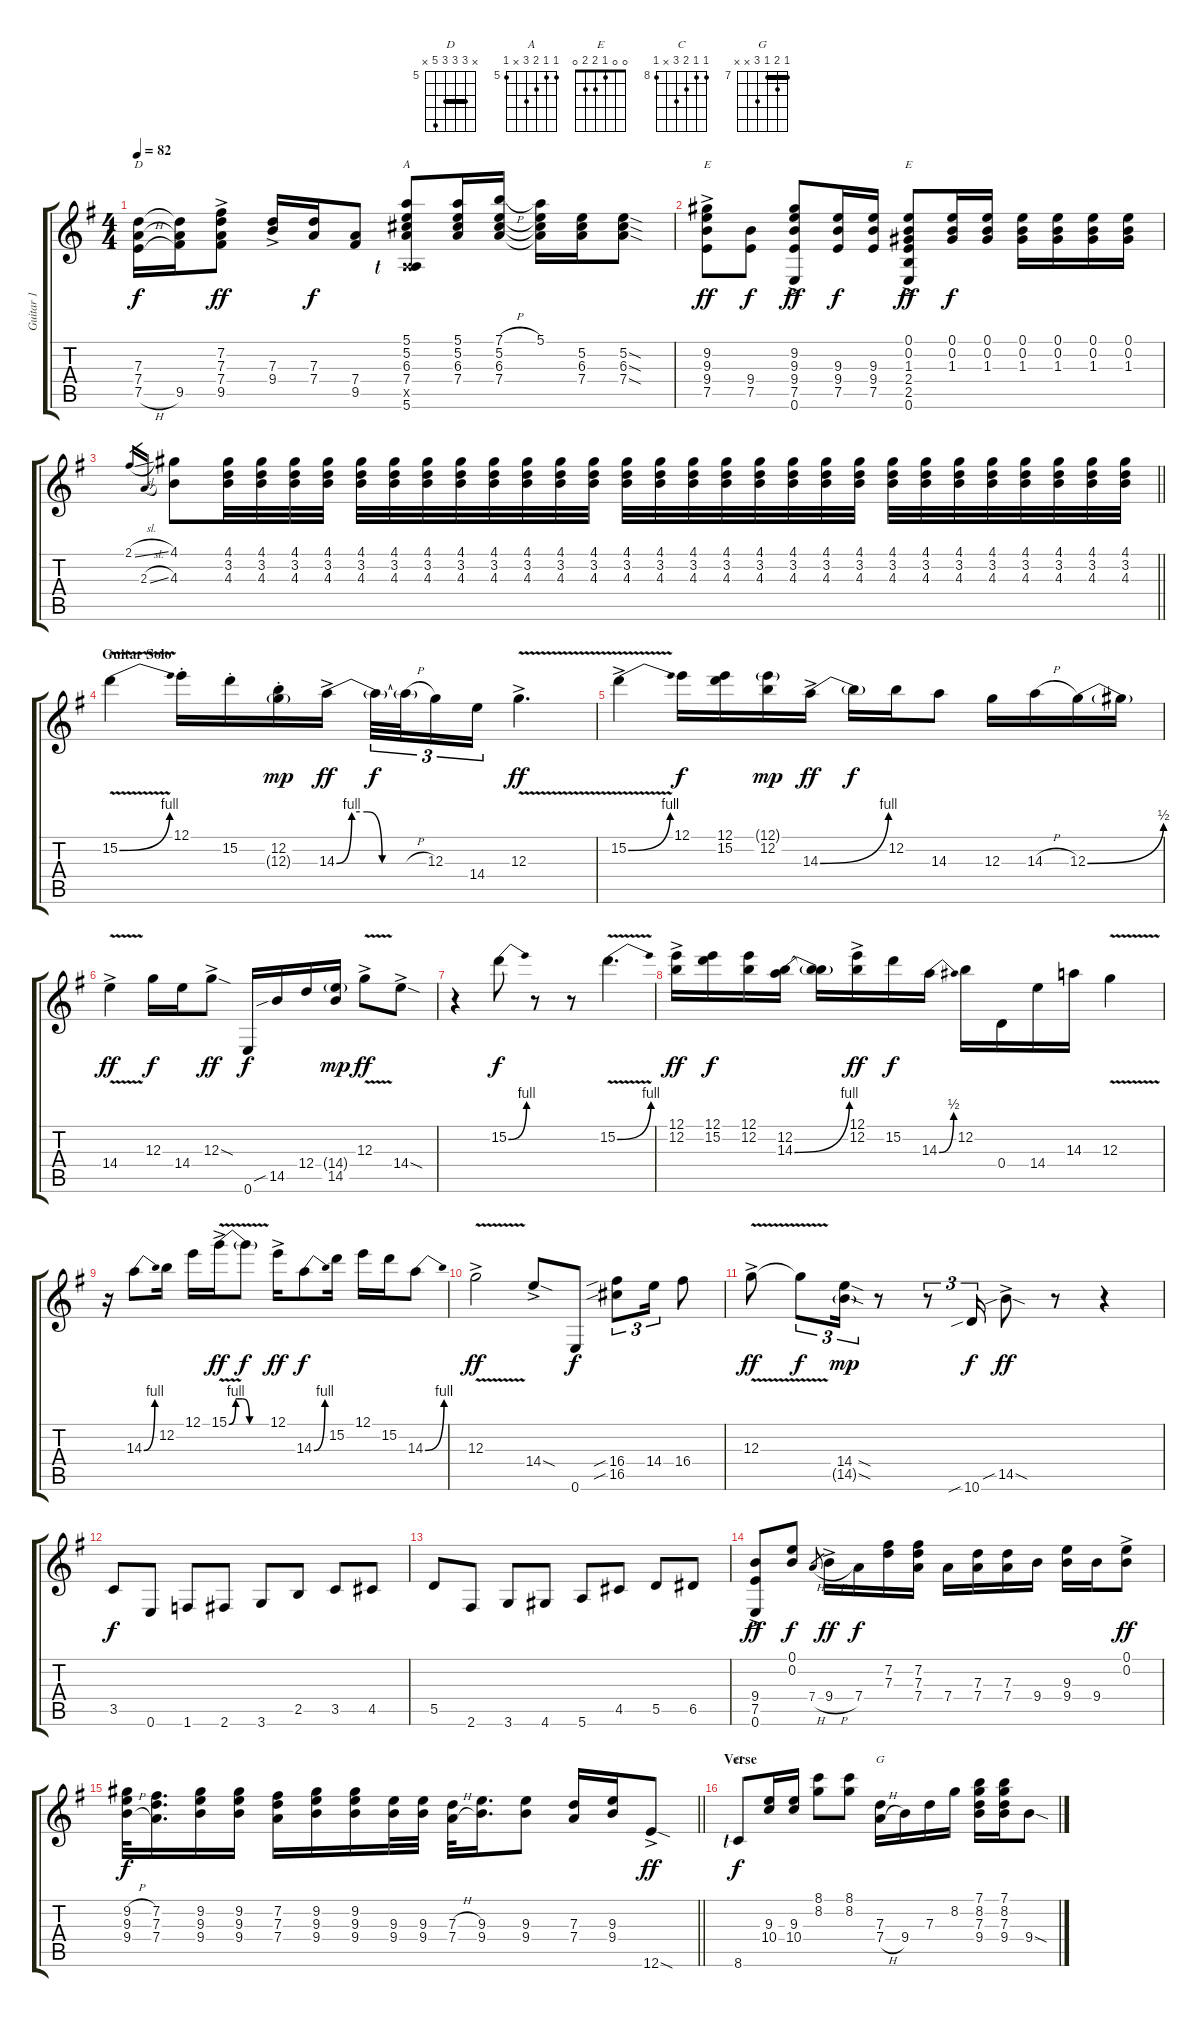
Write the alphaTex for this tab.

\track ("Guitar 1" "Guitar 1") {instrument electricguitarjazz}
\staff {score tabs}
\tuning (E4 B3 G3 D3 A2 E2) {hide}
\chord ("D" x 7 7 7 9 x) {firstfret 5 barre 7}
\chord ("A" 5 5 6 7 x 5) {firstfret 5}
\chord ("E" x 9 9 9 7 0) {firstfret 7 barre 9}
\chord ("E" 0 0 1 2 2 0)
\chord ("C" 8 8 9 10 x 8) {firstfret 8}
\chord ("G" 7 8 7 9 x x) {firstfret 7 barre 7}
\ts (4 4)
\tempo 82
\clef g2
\ks g
(7.3 7.4 7.5{h}).16{ch "D" dy f} (7.3{t} 7.4{t} 9.5).16 (7.2{ac} 7.3{ac} 7.4{ac} 9.5{ac}).8{dy ff} (7.3{ac} 9.4{ac}).16 (7.3 7.4).16{dy f} (7.4 9.5).8 (5.1 5.2 6.3 7.4 0.5{x} 5.6{lf 1}).8{ch "A"} (5.1 5.2 6.3 7.4).16 (7.1{h} 5.2 6.3 7.4).16 (5.1 5.2{t} 6.3{t} 7.4{t}).16 (5.2 6.3 7.4).16 (5.2{sod} 6.3{sod} 7.4{sod}).8 |
(9.2{ac} 9.3{ac} 9.4{ac} 7.5{ac}).8{ch "E" dy ff} (9.4 7.5).8{dy f} (9.2{ac} 9.3{ac} 9.4{ac} 7.5{ac} 0.6{ac}).8{dy ff} (9.3 9.4 7.5).16{dy f} (9.3 9.4 7.5).16 (0.1{ac} 0.2{ac} 1.3{ac} 2.4{ac} 2.5{ac} 0.6{ac}).8{ch "E" dy ff} (0.1 0.2 1.3).16{dy f} (0.1 0.2 1.3).16 (0.1 0.2 1.3).16 (0.1 0.2 1.3).16 (0.1 0.2 1.3).16 (0.1 0.2 1.3).16 |
\barLineRight lightlight
2.1{sl}.16{gr} 2.3{sl}.16{gr} (4.1 4.3).8 (4.1 3.2 4.3).32 (4.1 3.2 4.3).32 (4.1 3.2 4.3).32 (4.1 3.2 4.3).32 (4.1 3.2 4.3).32 (4.1 3.2 4.3).32 (4.1 3.2 4.3).32 (4.1 3.2 4.3).32 (4.1 3.2 4.3).32 (4.1 3.2 4.3).32 (4.1 3.2 4.3).32 (4.1 3.2 4.3).32 (4.1 3.2 4.3).32 (4.1 3.2 4.3).32 (4.1 3.2 4.3).32 (4.1 3.2 4.3).32 (4.1 3.2 4.3).32 (4.1 3.2 4.3).32 (4.1 3.2 4.3).32 (4.1 3.2 4.3).32 (4.1 3.2 4.3).32 (4.1 3.2 4.3).32 (4.1 3.2 4.3).32 (4.1 3.2 4.3).32 (4.1 3.2 4.3).32 (4.1 3.2 4.3).32 (4.1 3.2 4.3).32 (4.1 3.2 4.3).32 |
\section ("" "Guitar Solo")
15.2{be (bend 0 0 60 4) v}.4 12.1{st}.16 15.2{st}.16 (12.2{st} 12.3{g st}).16{dy mp} 14.3{be (custom 0 0 10 4 20 4 30 0 60 0) ac}.16{dy ff} 14.3{t}.32{tu (3 2) dy f} 14.3{h t}.32{tu (3 2)} 12.3.16{tu (3 2)} 14.4.16{tu (3 2)} 12.3{v ac}.4{d dy ff} |
15.2{be (bend 0 0 60 4) v ac}.4 12.1.16{dy f} (12.1 15.2).16 (12.1{g} 12.2).16{dy mp} 14.3{be (bend 0 0 60 4) ac}.16{dy ff} 14.3{t}.16{dy f} 12.2.16 14.3.8 12.3.16 14.3{h}.16 12.3{be (bend 0 0 60 2)}.16 12.3{t}.16 |
14.4{v ac}.4{dy ff} 12.3.16{dy f} 14.4.16 12.3{sod ac}.8{dy ff} 0.6.16{dy f} 14.5{sib}.16 12.4.16 (14.4{g} 14.5).16{dy mp} 12.3{v ac}.8{dy ff} 14.4{sod ac}.8 |
r.4 15.2{be (bend 0 0 60 4)}.8{dy f} r.8 r.8 15.2{be (bend 0 0 60 4) v}.4{d} |
(12.1{ac} 12.2{ac}).16{dy ff} (12.1 15.2).16{dy f} (12.1 12.2).16 (12.2 14.3{be (bend 0 0 60 4)}).16 (12.2{t} 14.3{t}).16 (12.1{ac} 12.2{ac}).16{dy ff} 15.2.16{dy f} 14.3{be (bend 0 0 60 2)}.16 12.2.16 0.4.16 14.4.16 14.3.16 12.3{v}.4 |
r.16 14.3{be (bend 0 0 60 4)}.8 12.2.16 12.1.16 15.1{be (custom 0 0 10 4 20 4 30 0 60 0) v ac}.16{dy ff} 15.1{t}.8{dy f} 12.1{ac}.16{dy ff} 14.3{be (bend 0 0 60 4)}.8{dy f} 15.2.16 12.1.16 15.2.16 14.3{be (bend 0 0 60 4)}.8 |
12.3{v ac}.2{dy ff} 14.4{sod ac}.8 0.6.8{dy f} (16.4{sib} 16.5{sib}).8{tu (3 2)} 14.4.16{tu (3 2)} 16.4.8 |
12.3{v ac}.8{dy ff} 12.3{t}.8{tu (3 2) dy f} (14.4{sod} 14.5{sod g}).16{tu (3 2) dy mp} r.8 r.8{tu (3 2)} 10.6{sib}.16{tu (3 2) dy f} 14.5{sib sod ac}.8{dy ff} r.8 r.4 |
3.5.8{dy f} 0.6.8 1.6.8 2.6.8 3.6.8 2.5.8 3.5.8 4.5.8 |
5.5.8 2.6.8 3.6.8 4.6.8 5.6.8 4.5.8 5.5.8 6.5.8 |
(9.4{ac} 7.5{ac} 0.6{ac}).8{dy ff} (0.1 0.2).8{dy f} 7.4{h}.8{gr} 9.4{h ac}.16{dy ff} 7.4.16{dy f} (7.2 7.3).16 (7.2 7.3 7.4).16 7.4.16 (7.3 7.4).16 (7.3 7.4).16 9.4.16 (9.3 9.4).16 9.4.16 (0.1{ac} 0.2{ac}).8{dy ff} |
\barLineRight lightlight
(9.2{h} 9.3{h} 9.4{h}).32{dy f} (7.2 7.3 7.4).16{d} (9.2 9.3 9.4).16 (9.2 9.3 9.4).16 (7.2 7.3 7.4).16 (9.2 9.3 9.4).16 (9.2 9.3 9.4).16 (9.3 9.4).32 (9.3 9.4).32 (7.3{h} 7.4{h}).32 (9.3 9.4).16{d} (9.3 9.4).8 (7.3 7.4).16 (9.3 9.4).16 12.6{sod ac}.8{dy ff} |
\section ("" "Verse")
8.6{lf 1}.8{ch "C" dy f} (9.3 10.4).16 (9.3 10.4).16 (8.1 8.2).8 (8.1 8.2).8 (7.3 7.4{h}).16{ch "G"} 9.4.16 7.3.16 8.2.16 (7.1 8.2 7.3 9.4).16 (7.1 8.2 7.3 9.4).16 9.4{sod}.8
